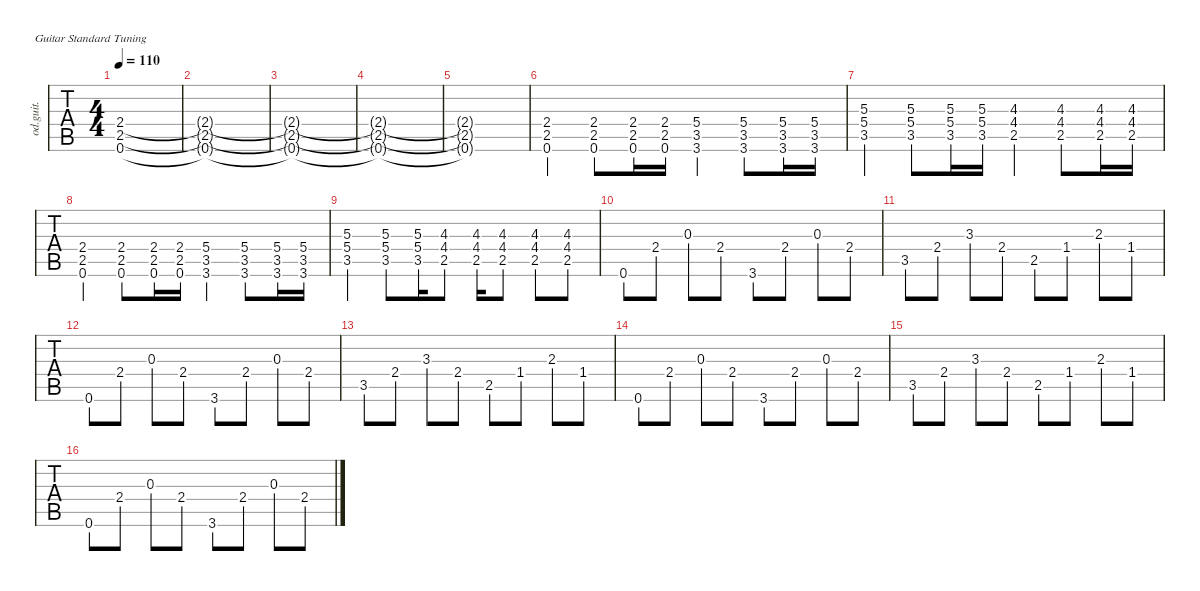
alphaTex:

\defaultSystemsLayout 4
\hideDynamics
\bracketExtendMode nobrackets
\track ("Overdriven Guitar" "od.guit.") {instrument overdrivenguitar}
\staff {tabs}
\tuning (E4 B3 G3 D3 A2 E2)
\ts (4 4)
\tempo 110
\clef g2
\ks c
(2.5 2.4 0.6).1{dy f instrument overdrivenguitar} |
(2.5{t} 2.4{t} 0.6{t}).1 |
(2.5{t} 2.4{t} 0.6{t}).1 |
(2.5{t} 2.4{t} 0.6{t}).1 |
(2.5{t} 2.4{t} 0.6{t}).1 |
(2.5 2.4 0.6).4{dy mf} (2.5 2.4 0.6).8 (2.5 2.4 0.6).16 (2.5 2.4 0.6).16 (5.4 3.5 3.6).4 (5.4 3.5 3.6).8 (5.4 3.5 3.6).16 (5.4 3.5 3.6).16 |
(3.5 5.4 5.3).4 (3.5 5.4 5.3).8 (3.5 5.4 5.3).16 (3.5 5.4 5.3).16 (4.3 4.4{acc #} 2.5).4 (4.3 4.4{acc #} 2.5).8 (4.3 4.4{acc #} 2.5).16 (4.3 4.4{acc #} 2.5).16 |
(2.5 2.4 0.6).4 (2.5 2.4 0.6).8 (2.5 2.4 0.6).16 (2.5 2.4 0.6).16 (5.4 3.5 3.6).4 (5.4 3.5 3.6).8 (5.4 3.5 3.6).16 (5.4 3.5 3.6).16 |
(3.5 5.4 5.3).4 (3.5 5.4 5.3).8 (3.5 5.4 5.3).16 (2.5 4.4{acc #} 4.3).8 (2.5 4.4{acc #} 4.3).16 (2.5 4.4{acc #} 4.3).8 (2.5 4.4{acc #} 4.3).8 (2.5 4.4{acc #} 4.3).8 |
0.6.8 2.4.8 0.3.8 2.4.8 3.6.8 2.4.8 0.3.8 2.4.8 |
3.5.8 2.4.8 3.3{acc #}.8 2.4.8 2.5.8 1.4{acc #}.8 2.3.8 1.4{acc #}.8 |
0.6.8 2.4.8 0.3.8 2.4.8 3.6.8 2.4.8 0.3.8 2.4.8 |
3.5.8 2.4.8 3.3{acc #}.8 2.4.8 2.5.8 1.4{acc #}.8 2.3.8 1.4{acc #}.8 |
0.6.8 2.4.8 0.3.8 2.4.8 3.6.8 2.4.8 0.3.8 2.4.8 |
3.5.8 2.4.8 3.3{acc #}.8 2.4.8 2.5.8 1.4{acc #}.8 2.3.8 1.4{acc #}.8 |
0.6.8 2.4.8 0.3.8 2.4.8 3.6.8 2.4.8 0.3.8 2.4.8
